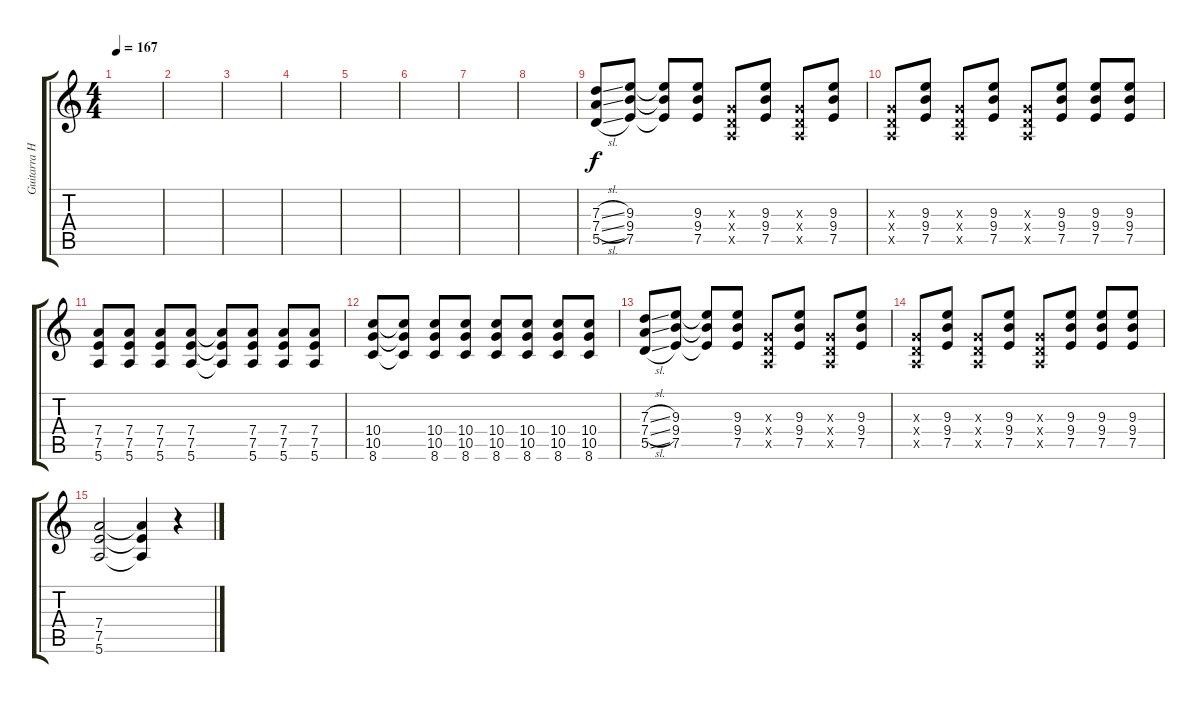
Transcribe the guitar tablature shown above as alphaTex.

\track ("Guitarra Heavy" "Guitarra H") {instrument overdrivenguitar}
\staff {score tabs}
\tuning (E4 B3 G3 D3 A2 E2) {hide}
\ts (4 4)
\tempo 167
\clef g2
\ks c
|
|
|
|
|
|
|
|
(7.3{sl} 7.4{sl} 5.5{sl}).8 (9.3 9.4 7.5).8 (9.3{t} 9.4{t} 7.5{t}).8 (9.3 9.4 7.5).8 (0.3{x} 0.4{x} 0.5{x}).8 (9.3 9.4 7.5).8 (0.3{x} 0.4{x} 0.5{x}).8 (9.3 9.4 7.5).8 |
(0.3{x} 0.4{x} 0.5{x}).8 (9.3 9.4 7.5).8 (0.3{x} 0.4{x} 0.5{x}).8 (9.3 9.4 7.5).8 (0.3{x} 0.4{x} 0.5{x}).8 (9.3 9.4 7.5).8 (9.3 9.4 7.5).8 (9.3 9.4 7.5).8 |
(7.4 7.5 5.6).8 (7.4 7.5 5.6).8 (7.4 7.5 5.6).8 (7.4 7.5 5.6).8 (7.4{t} 7.5{t} 5.6{t}).8 (7.4 7.5 5.6).8 (7.4 7.5 5.6).8 (7.4 7.5 5.6).8 |
(10.4 10.5 8.6).8 (10.4{t} 10.5{t} 8.6{t}).8 (10.4 10.5 8.6).8 (10.4 10.5 8.6).8 (10.4 10.5 8.6).8 (10.4 10.5 8.6).8 (10.4 10.5 8.6).8 (10.4 10.5 8.6).8 |
(7.3{sl} 7.4{sl} 5.5{sl}).8 (9.3 9.4 7.5).8 (9.3{t} 9.4{t} 7.5{t}).8 (9.3 9.4 7.5).8 (0.3{x} 0.4{x} 0.5{x}).8 (9.3 9.4 7.5).8 (0.3{x} 0.4{x} 0.5{x}).8 (9.3 9.4 7.5).8 |
(0.3{x} 0.4{x} 0.5{x}).8 (9.3 9.4 7.5).8 (0.3{x} 0.4{x} 0.5{x}).8 (9.3 9.4 7.5).8 (0.3{x} 0.4{x} 0.5{x}).8 (9.3 9.4 7.5).8 (9.3 9.4 7.5).8 (9.3 9.4 7.5).8 |
(7.4 7.5 5.6).2 (7.4{t} 7.5{t} 5.6{t}).4 r.4
